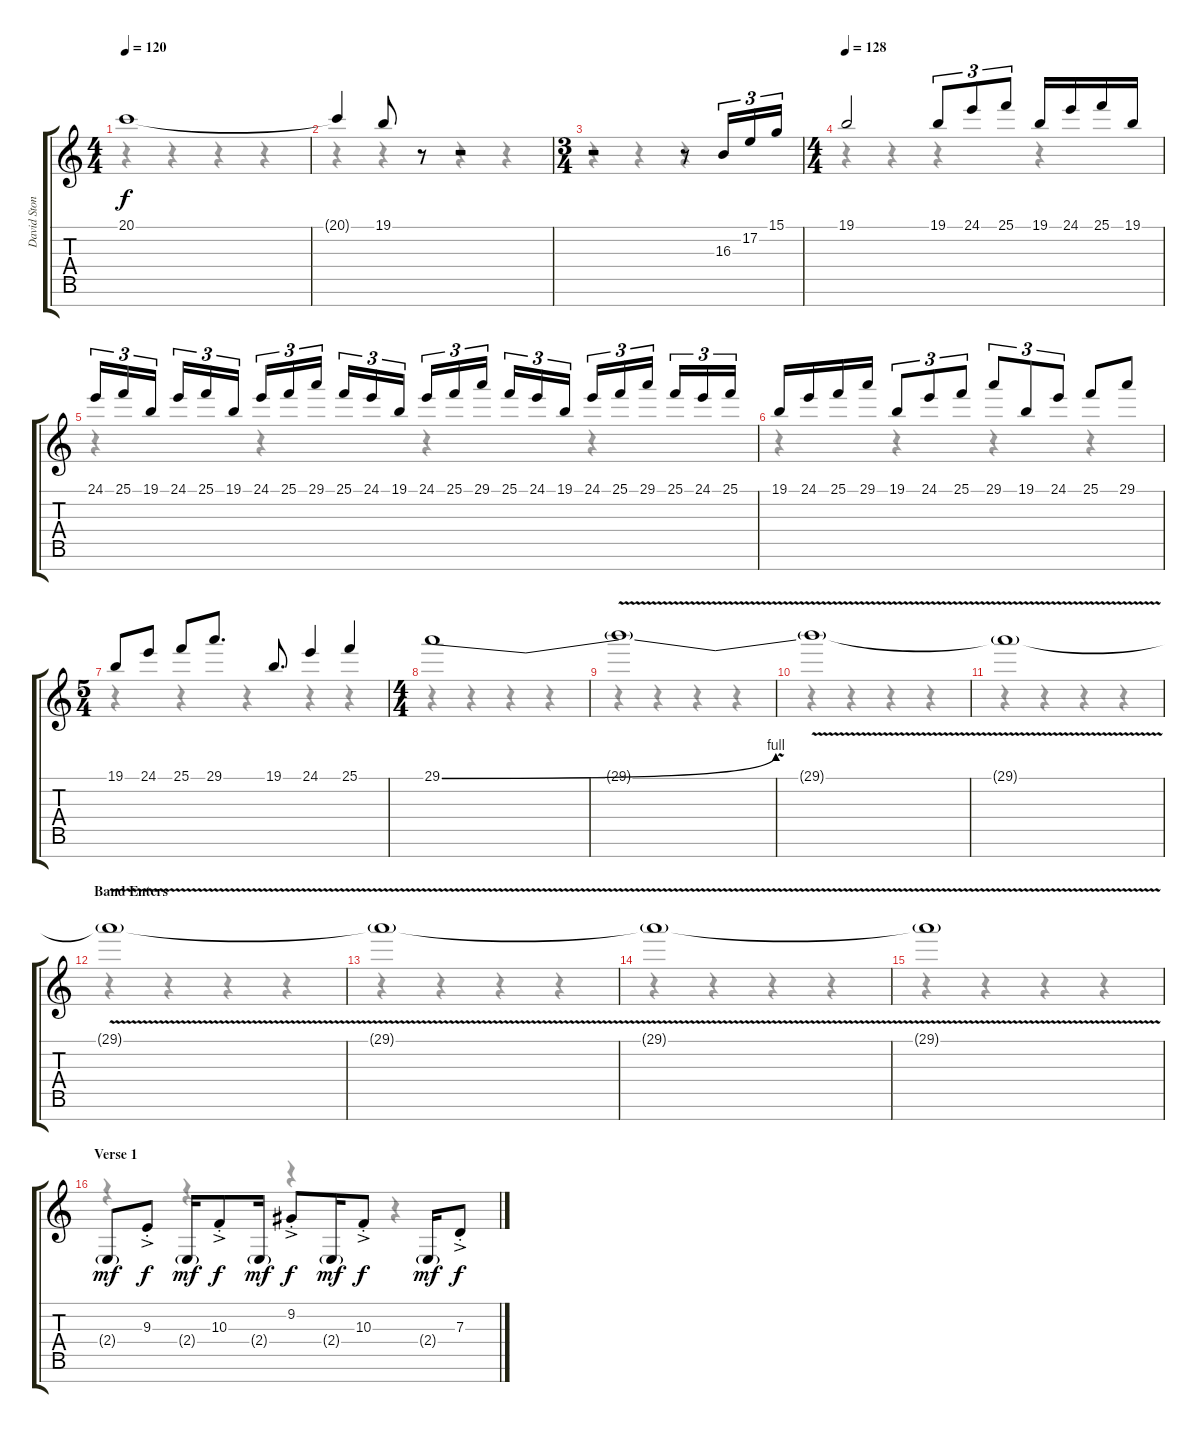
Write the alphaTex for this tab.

\track ("David Stone - Keys 3" "David Ston") {instrument stringensemble2}
\staff {score tabs}
\tuning (E4 B3 G3 D3 A2 E2 B1) {hide}
\voice
\ts (4 4)
\tempo 120
\clef g2
\ks c
20.1{t}.1{dy f} |
20.1{t}.4 19.1.8 r.8 r.2 |
\ts (3 4)
r.2 r.8 16.3.16{tu (3 2)} 17.2.16{tu (3 2)} 15.1.16{tu (3 2)} |
\ts (4 4)
\tempo 128
19.1.2 19.1.8{tu (3 2)} 24.1.8{tu (3 2)} 25.1.8{tu (3 2)} 19.1.16 24.1.16 25.1.16 19.1.16 |
24.1.16{tu (3 2)} 25.1.16{tu (3 2)} 19.1.16{tu (3 2)} 24.1.16{tu (3 2)} 25.1.16{tu (3 2)} 19.1.16{tu (3 2)} 24.1.16{tu (3 2)} 25.1.16{tu (3 2)} 29.1.16{tu (3 2)} 25.1.16{tu (3 2)} 24.1.16{tu (3 2)} 19.1.16{tu (3 2)} 24.1.16{tu (3 2)} 25.1.16{tu (3 2)} 29.1.16{tu (3 2)} 25.1.16{tu (3 2)} 24.1.16{tu (3 2)} 19.1.16{tu (3 2)} 24.1.16{tu (3 2)} 25.1.16{tu (3 2)} 29.1.16{tu (3 2)} 25.1.16{tu (3 2)} 24.1.16{tu (3 2)} 25.1.16{tu (3 2)} |
19.1.16 24.1.16 25.1.16 29.1.16 19.1.8{tu (3 2)} 24.1.8{tu (3 2)} 25.1.8{tu (3 2)} 29.1.8{tu (3 2)} 19.1.8{tu (3 2)} 24.1.8{tu (3 2)} 25.1.8 29.1.8 |
\ts (5 4)
19.1.8 24.1.8 25.1.8 29.1.8{d} 19.1.8{d} 24.1.4 25.1.4 |
\ts (4 4)
29.1{be (bend 0 0 60 4)}.1 |
29.1{v t}.1 |
29.1{v t}.1 |
29.1{v t}.1 |
\section ("" "Band Enters")
29.1{v t}.1 |
29.1{v t}.1 |
29.1{v t}.1 |
29.1{v t}.1 |
\section ("" "Verse 1")
2.4{g}.8{dy mf} 9.3{ac st}.8{dy f} 2.4{g}.16{dy mf} 10.3{ac st}.8{dy f} 2.4{g}.16{dy mf} 9.2{ac st}.8{dy f} 2.4{g}.16{dy mf} 10.3{ac st}.8{dy f} 2.4{g}.16{dy mf} 7.3{ac st}.8{dy f}
\voice
\clef g2
\ottava regular
\simile none
\ks c
r.4{dy f} r.4 r.4 r.4 |
r.4 r.4 r.4 r.4 |
r.4 r.4 r.4 |
r.4 r.4 r.4 r.4 |
r.4 r.4 r.4 r.4 |
r.4 r.4 r.4 r.4 |
r.4 r.4 r.4 r.4 r.4 |
r.4 r.4 r.4 r.4 |
r.4 r.4 r.4 r.4 |
r.4 r.4 r.4 r.4 |
r.4 r.4 r.4 r.4 |
r.4 r.4 r.4 r.4 |
r.4 r.4 r.4 r.4 |
r.4 r.4 r.4 r.4 |
r.4 r.4 r.4 r.4 |
r.4 r.4 r.4 r.4
